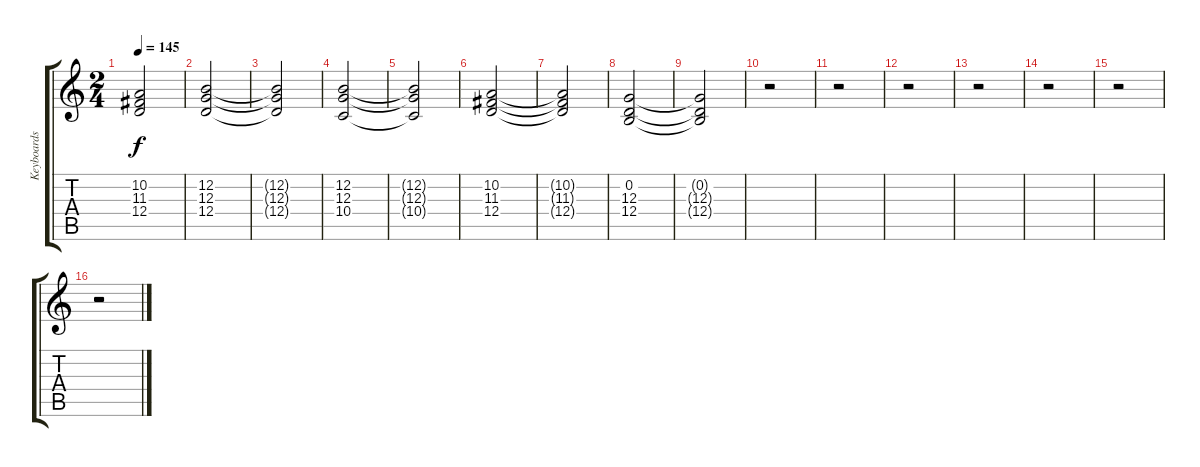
\track ("Keyboards" "Keyboards") {instrument synthstrings2}
\staff {score tabs}
\tuning (E4 B3 G3 D3 A2 E2) {hide}
\ts (2 4)
\tempo 145
\clef g2
\ks c
(10.2{t} 11.3{t} 12.4{t}).2{dy f} |
(12.2 12.3 12.4).2 |
(12.2{t} 12.3{t} 12.4{t}).2 |
(12.2 12.3 10.4).2 |
(12.2{t} 12.3{t} 10.4{t}).2 |
(10.2 11.3 12.4).2 |
(10.2{t} 11.3{t} 12.4{t}).2 |
(0.2 12.3 12.4).2 |
(0.2{t} 12.3{t} 12.4{t}).2 |
r.2 |
r.2 |
r.2 |
r.2 |
r.2 |
r.2 |
r.2
